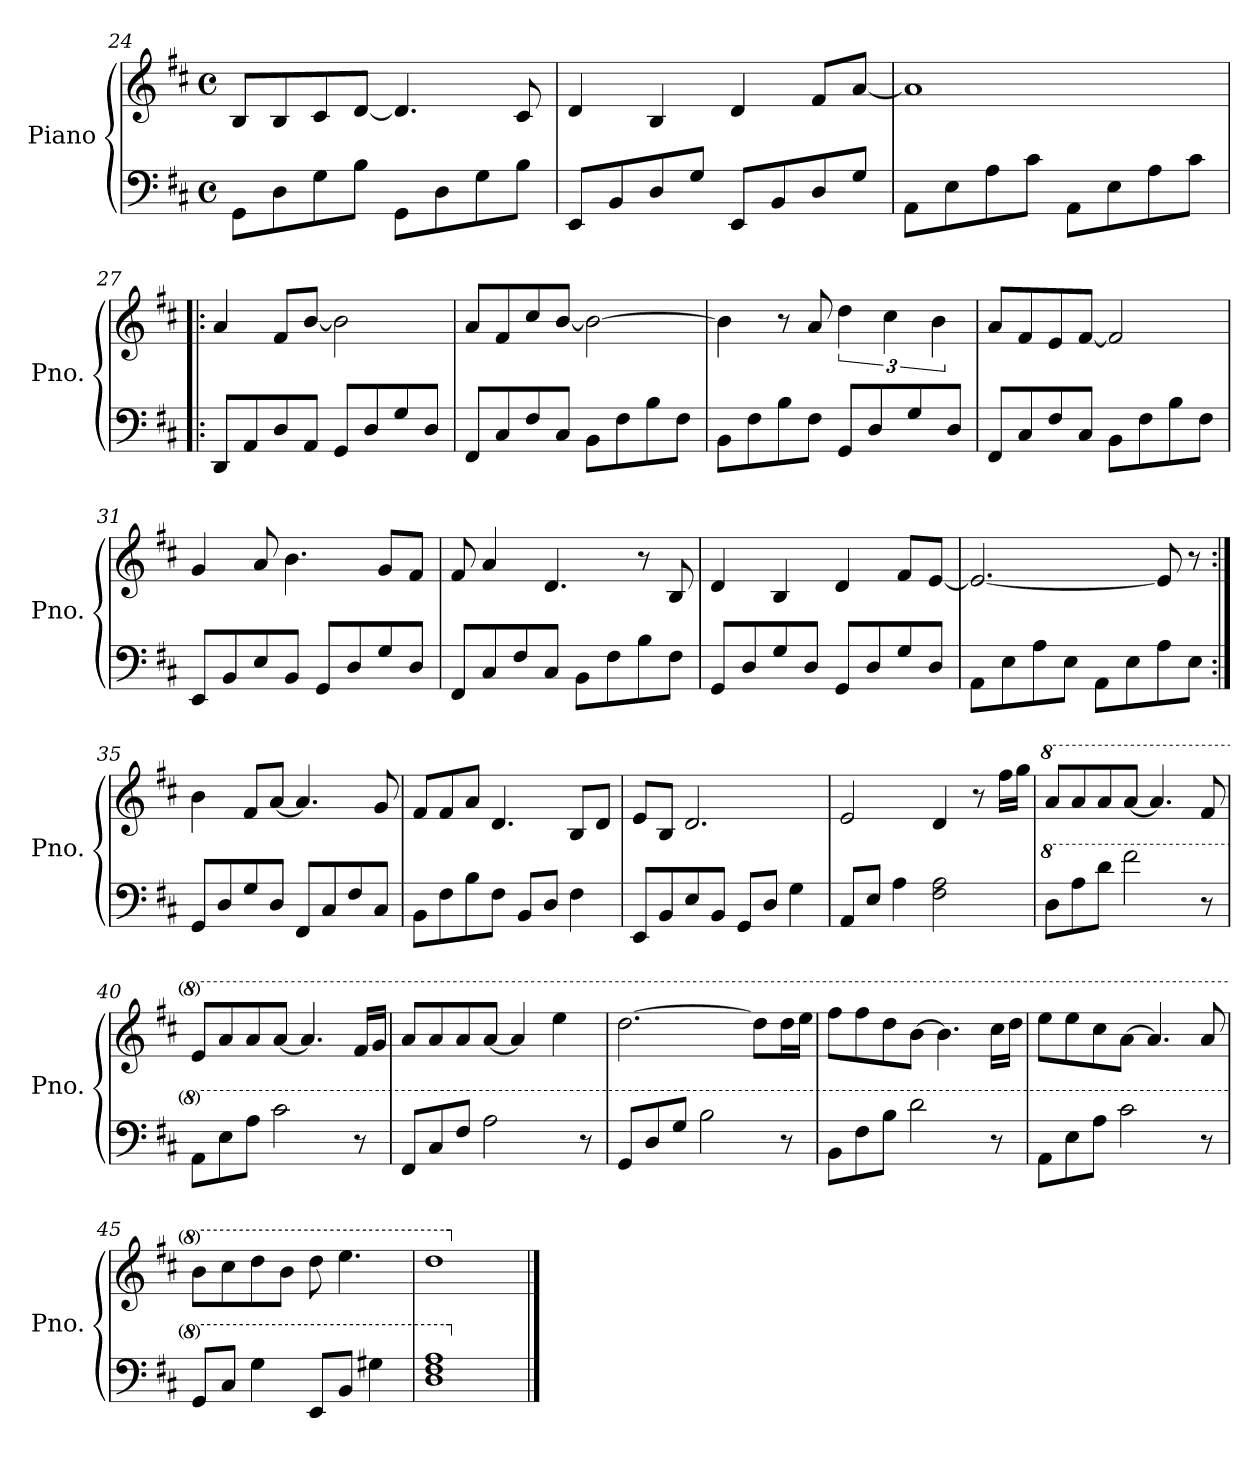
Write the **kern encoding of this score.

**kern	**kern
*part1	*part1
*staff2	*staff1
*I"Piano	*
*I'Pno.	*
*clefF4	*clefG2
*k[f#c#]	*k[f#c#]
*M4/4	*M4/4
*met(c)	*met(c)
=24	=24
8GG\L	8B/L
8D\	8B/
8G\	8c#/
8B\J	[8d/J
8GG\L	4.d/]
8D\	.
8G\	.
8B\J	8c#/
!!LO:LB:g=z
=25	=25
8EE/L	4d/
8BB/	.
8D/	4B/
8G/J	.
8EE/L	4d/
8BB/	.
8D/	8f#/L
8G/J	[8a/J
=26	=26
8AA\L	1a]
8E\	.
8A\	.
8c#\J	.
8AA\L	.
8E\	.
8A\	.
8c#\J	.
=27!|:	=27!|:
8DD/L	4a/
8AA/	.
8D/	8f#/L
8AA/J	[8b/J
8GG/L	2b\]
8D/	.
8G/	.
8D/J	.
=28	=28
8FF#/L	8a/L
8C#/	8f#/
8F#/	8cc#/
8C#/J	[8b/J
8BB\L	2b\_
8F#\	.
8B\	.
8F#\J	.
=29	=29
8BB\L	4b\]
8F#\	.
8B\	8r
8F#\J	8a/
8GG/L	6dd\
8D/	.
.	6cc#\
8G/	.
.	6b\
8D/J	.
!!LO:PB:g=z
=30	=30
8FF#/L	8a/L
8C#/	8f#/
8F#/	8e/
8C#/J	[8f#/J
8BB\L	2f#/]
8F#\	.
8B\	.
8F#\J	.
=31	=31
8EE/L	4g/
8BB/	.
8E/	8a/
8BB/J	4.b\
8GG/L	.
8D/	.
8G/	8g/L
8D/J	8f#/J
=32	=32
8FF#/L	8f#/
8C#/	4a/
8F#/	.
8C#/J	4.d/
8BB\L	.
8F#\	.
8B\	8r
8F#\J	8B/
=33	=33
8GG/L	4d/
8D/	.
8G/	4B/
8D/J	.
8GG/L	4d/
8D/	.
8G/	8f#/L
8D/J	[8e/J
=34	=34
8AA\L	2.e/_
8E\	.
8A\	.
8E\J	.
8AA\L	.
8E\	.
8A\	8e/]
8E\J	8r
!!LO:LB:g=z
=35:|!	=35:|!
8GG/L	4b\
8D/	.
8G/	8f#/L
8D/J	[8a/J
8FF#/L	4.a/]
8C#/	.
8F#/	.
8C#/J	8g/
=36	=36
8BB\L	8f#/L
8F#\	8f#/
8B\	8a/J
8F#\J	4.d/
8BB/L	.
8D/J	.
4F#\	8B/L
.	8d/J
=37	=37
8EE/L	8e/L
8BB/	8B/J
8E/	2.d/
8BB/J	.
8GG/L	.
8D/J	.
4G\	.
=38	=38
8AA/L	2e/
8E/J	.
4A\	.
2F#\ 2A\	4d/
.	8r
.	16ff#\LL
.	16gg\JJ
=39	=39
*8va	*
*	*8va
8d\L	8aa/L
8a\	8aa/
8dd\J	8aa/
2ff#\	[8aa/J
.	4.aa/]
8r	8ff#/
!!LO:LB:g=z
=40	=40
8A\L	8ee/L
8e\	8aa/
8a\J	8aa/
2cc#\	[8aa/J
.	4.aa/]
8r	16ff#/LL
.	16gg/JJ
=41	=41
8F#/L	8aa/L
8c#/	8aa/
8f#/J	8aa/
2a\	[8aa/J
.	4aa/]
.	4eee\
8r	.
=42	=42
8G/L	[2.ddd\
8d/	.
8g/J	.
2b\	.
.	8ddd\L]
8r	16ddd\L
.	16eee\JJ
=43	=43
8B\L	8fff#\L
8f#\	8fff#\
8b\J	8ddd\
2dd\	[8bb\J
.	4.bb\]
8r	16ccc#\LL
.	16ddd\JJ
=44	=44
8A\L	8eee\L
8e\	8eee\
8a\J	8ccc#\
2cc#\	[8aa\J
.	4.aa/]
8r	8aa/
=45	=45
8G/L	8bb\L
8c#/J	8ccc#\
4g\	8ddd\
.	8bb\J
8E/L	8ddd\
8B/J	4.eee\
4g#X\	.
!!LO:LB:g=z
=46	=46
1d 1f# 1a	1ddd
*X8va	*
*	*X8va
==	==
*-	*-
